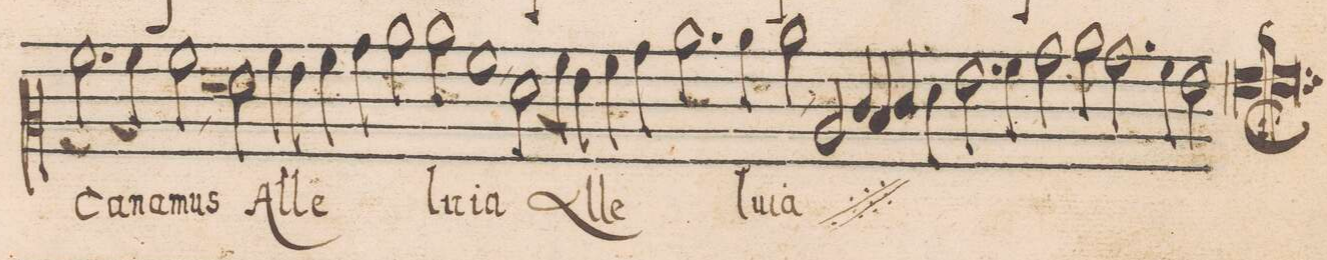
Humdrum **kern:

**kern	**text
*I"CANTVS	*
*clefC2	*
*k[]	*
*met(c|)	*
*M2/1	*
2.a\	ca-
4a\	-na-
=40	=40
2a,\	-mus
2f\	Al-
4a\	-le-
4g\	.
4a\	.
4b\	.
=41	=41
2cc\	.
2cc\	-lu-
1a,	-ia
=42	=42
2f\	al-
4a\	-le-
4g\	.
4a\	.
4b\	.
2.cc\	.
=43	=43
4cc\	-lu-
2cc,\	-ia
*	*ij
2c/	al-
4e/	-le-
4d/	.
=44	=44
4e/	.
4f\	.
2.g\	.
4a\	.
2b\	.
=45	=45
2cc\	.
2.b\	-lu-
4a\	.
2g\	.
=46	=46
[0g;<l	-ia
=47	=47
0g_	.
=48	=48
0g]	.
==	==
*-	*-
